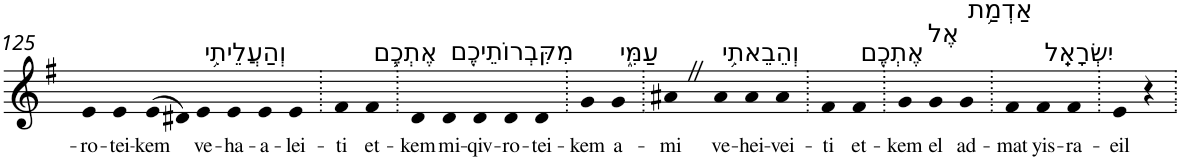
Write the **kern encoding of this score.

**kern	**text
*part1	*part1
*staff1	*staff1
*I"Piano	*
*I'Pno	*
!!LO:PB:g=z
*clefG2	*
*k[f#]	*
*G:	*
=125	=125
!	!LO:LY:b
4e	-ro-
!	!LO:LY:b
4e	-tei-
!	!LO:LY:b
(>8e	-kem
8d#X)	.
!LO:TX:a:t=וְהַעֲלֵיתִ֥י	!
!	!LO:LY:b
4e	ve-
!	!LO:LY:b
4e	-ha-
!	!LO:LY:b
4e	-a-
!	!LO:LY:b
4e	-lei-
=126.	=126.
!	!LO:LY:b
4f#	-ti
!LO:TX:a:t=אֶתְכֶ֛ם	!
!	!LO:LY:b
4f#	et-
=127.	=127.
!	!LO:LY:b
4d	-kem
!LO:TX:a:t=מִקִּבְרוֹתֵיכֶ֖ם	!
!	!LO:LY:b
4d	mi-
!	!LO:LY:b
4d	-qiv-
!	!LO:LY:b
4d	-ro-
!	!LO:LY:b
4d	-tei-
=128.	=128.
!	!LO:LY:b
4g	-kem
!LO:TX:a:t=עַמִּ֑י	!
!	!LO:LY:b
4g	a-
=129.	=129.
!	!LO:LY:b
4a#XZ	-mi
!LO:TX:a:t=וְהֵבֵאתִ֥י	!
!	!LO:LY:b
4a#	ve-
!	!LO:LY:b
4a#	-hei-
!	!LO:LY:b
4a#	-vei-
=130.	=130.
!	!LO:LY:b
4f#	-ti
!LO:TX:a:t=אֶתְכֶ֖ם	!
!	!LO:LY:b
4f#	et-
=131.	=131.
!	!LO:LY:b
4g	-kem
!LO:TX:a:t=אֶל	!
!	!LO:LY:b
4g	el
!LO:TX:a:t=אַדְמַ֥ת	!
!	!LO:LY:b
4g	ad-
=132.	=132.
!	!LO:LY:b
4f#	-mat
!LO:TX:a:t=יִשְׂרָאֵֽל	!
!	!LO:LY:b
4f#	yis-
!	!LO:LY:b
4f#	-ra-
=133.	=133.
!	!LO:LY:b
4e	-eil
4r	.
=.	=.
*-	*-
